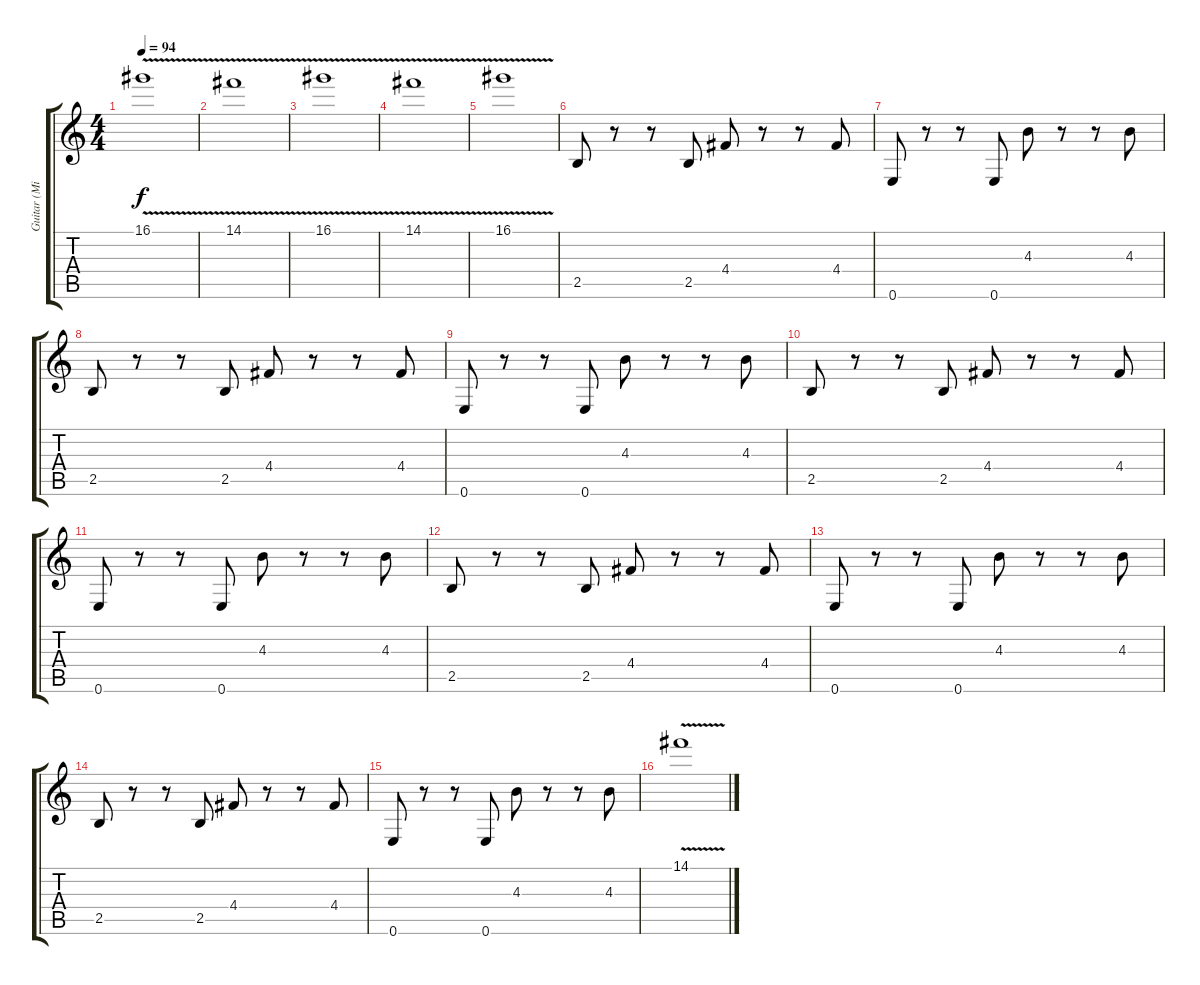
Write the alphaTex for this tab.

\track ("Guitar (Mick)" "Guitar (Mi") {instrument electricguitarclean}
\staff {score tabs}
\tuning (E4 B3 G3 D3 A2 E2) {hide}
\ts (4 4)
\tempo 94
\clef g2
\ks c
16.1{v}.1{dy f} |
14.1{v}.1 |
16.1{v}.1 |
14.1{v}.1 |
16.1{v}.1 |
2.5.8 r.8 r.8 2.5.8 4.4.8 r.8 r.8 4.4.8 |
0.6.8 r.8 r.8 0.6.8 4.3.8 r.8 r.8 4.3.8 |
2.5.8 r.8 r.8 2.5.8 4.4.8 r.8 r.8 4.4.8 |
0.6.8 r.8 r.8 0.6.8 4.3.8 r.8 r.8 4.3.8 |
2.5.8 r.8 r.8 2.5.8 4.4.8 r.8 r.8 4.4.8 |
0.6.8 r.8 r.8 0.6.8 4.3.8 r.8 r.8 4.3.8 |
2.5.8 r.8 r.8 2.5.8 4.4.8 r.8 r.8 4.4.8 |
0.6.8 r.8 r.8 0.6.8 4.3.8 r.8 r.8 4.3.8 |
2.5.8 r.8 r.8 2.5.8 4.4.8 r.8 r.8 4.4.8 |
0.6.8 r.8 r.8 0.6.8 4.3.8 r.8 r.8 4.3.8 |
14.1{v}.1
